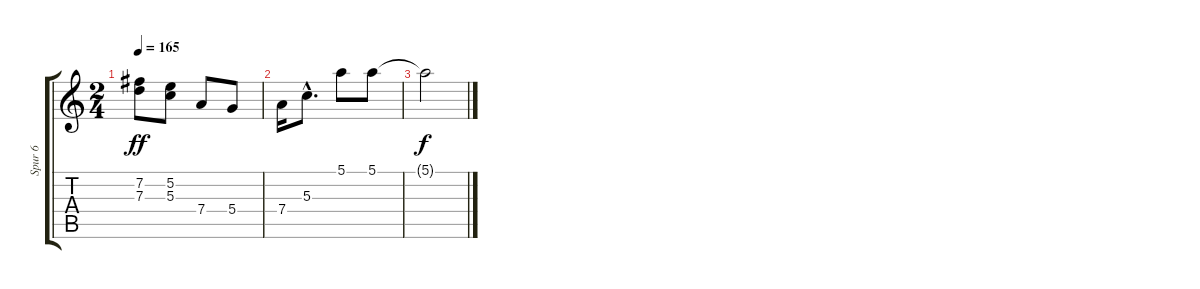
\track ("Spur 6" "Spur 6") {instrument distortionguitar}
\staff {score tabs}
\tuning (E4 B3 G3 D3 A2 E2) {hide}
\ts (2 4)
\tempo 165
\clef g2
\ks c
(7.2 7.3).8{dy ff} (5.2 5.3).8 7.4.8 5.4.8 |
7.4.16 5.3{hac}.8{d} 5.1.8 5.1.8 |
5.1{t}.2{dy f}
